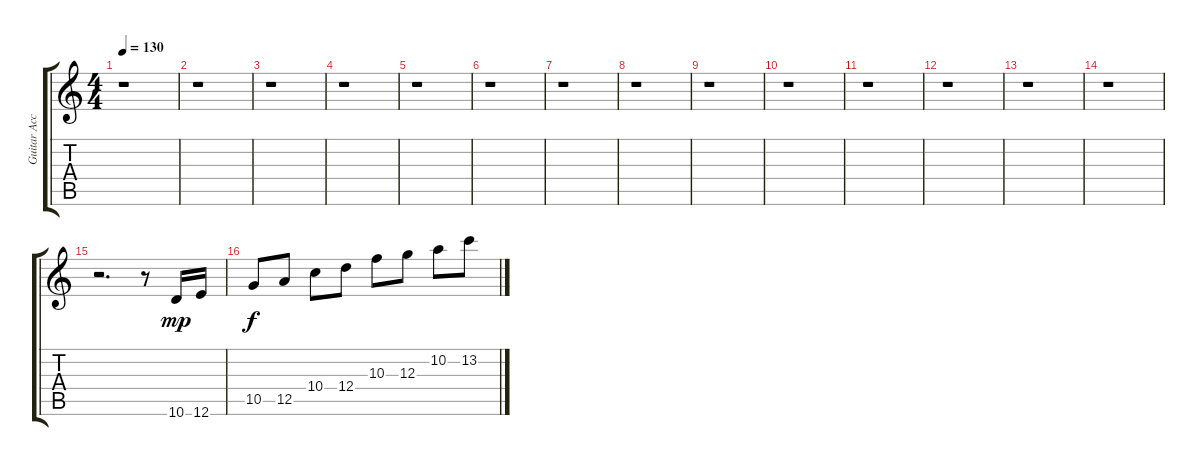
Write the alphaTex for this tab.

\track ("Guitar Acc." "Guitar Acc") {instrument acousticguitarnylon}
\staff {score tabs}
\tuning (E4 B3 G3 D3 A2 E2) {hide}
\ts (4 4)
\section ("" "")
\tempo 130
\clef g2
\ks c
r.1{dy f} |
r.1 |
r.1 |
r.1 |
r.1 |
r.1 |
r.1 |
r.1 |
r.1 |
r.1 |
r.1 |
r.1 |
r.1 |
r.1 |
r.2{d} r.8 10.6.16{dy mp} 12.6.16 |
10.5.8{dy f} 12.5.8 10.4.8 12.4.8 10.3.8 12.3.8 10.2.8 13.2.8
